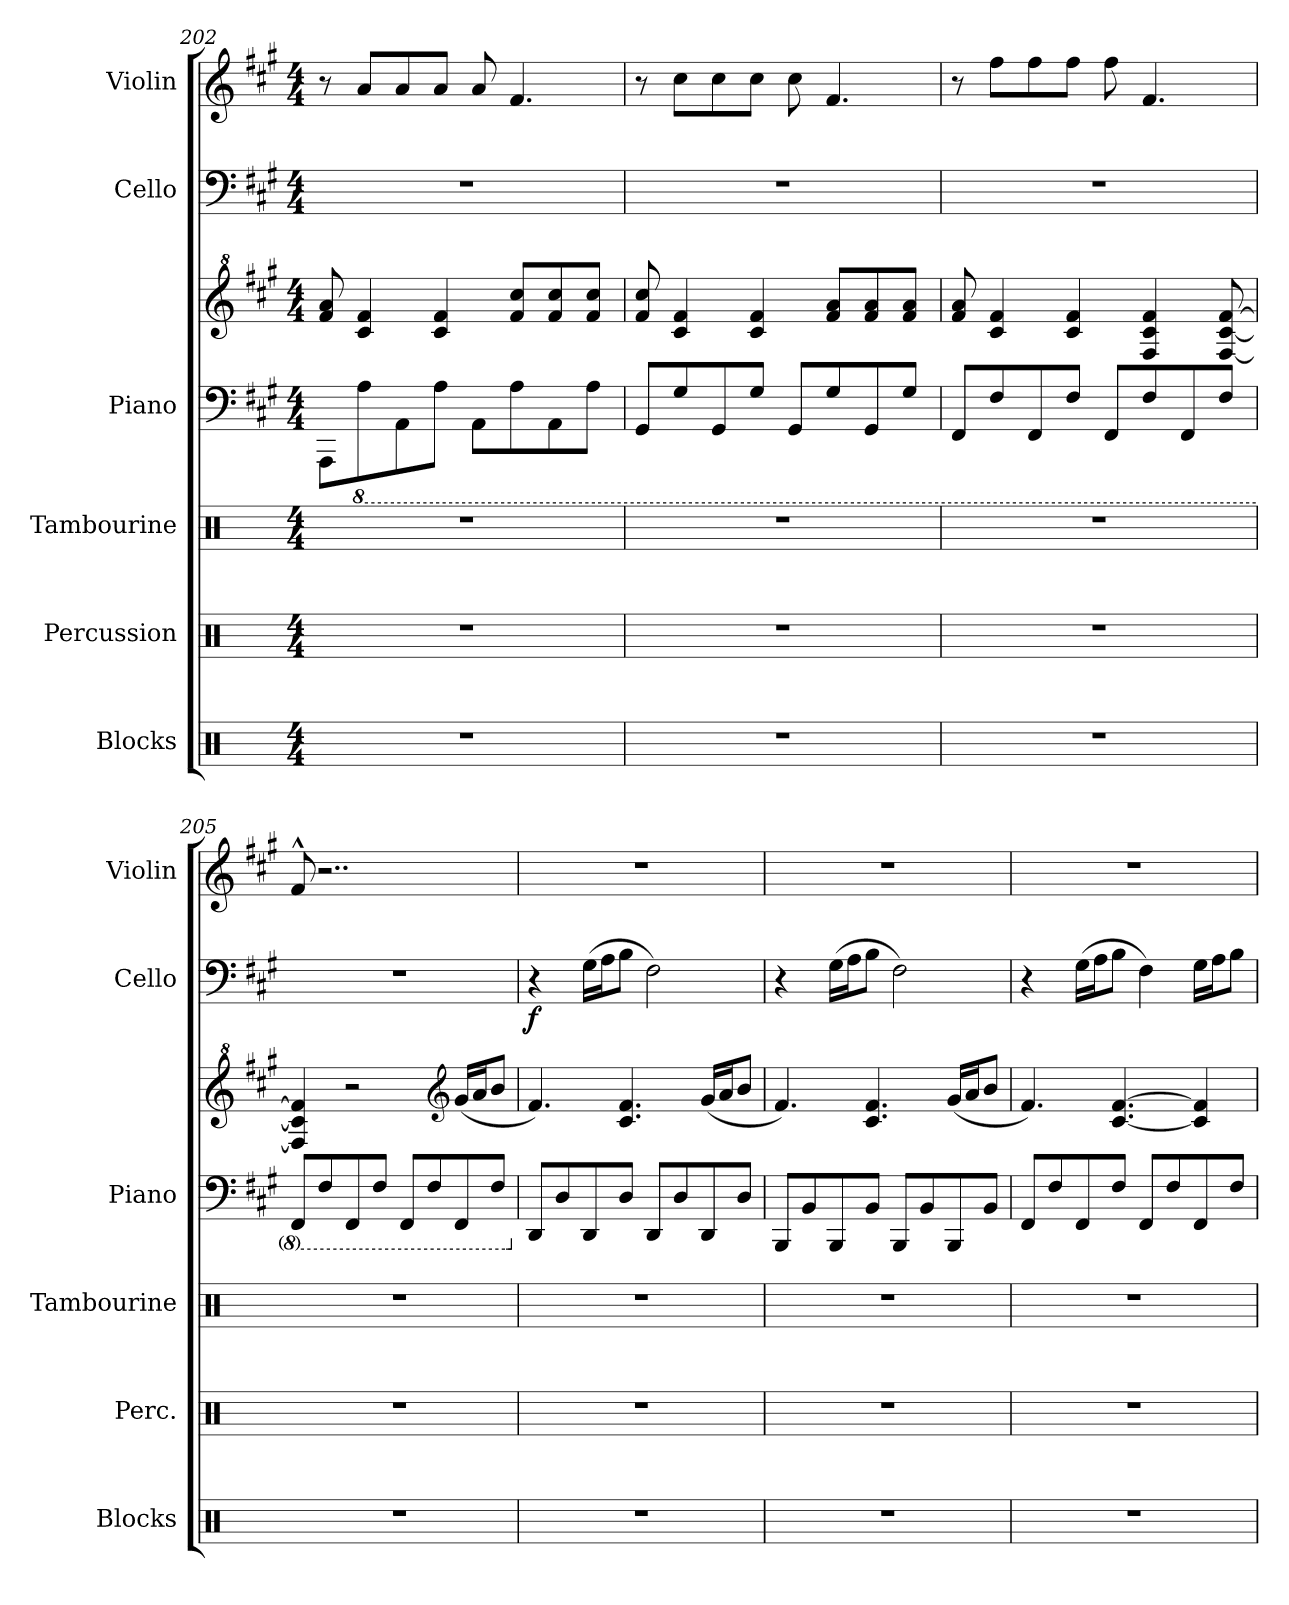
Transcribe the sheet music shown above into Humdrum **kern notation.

**kern	**kern	**kern	**kern	**kern	**kern	**dynam	**kern
*part6	*part5	*part4	*part3	*part3	*part2	*part2	*part1
*staff7	*staff6	*staff5	*staff4	*staff3	*staff2	*staff2	*staff1
*I"Blocks	*I"Percussion	*I"Tambourine	*I"Piano	*	*I"Cello	*	*I"Violin
*I'Blocks	*I'Perc.	*I'Tambourine	*I'Piano	*	*I'Cello	*	*I'Violin
!!LO:LB:g=z
*clefX	*clefX	*clefX	*clefF4	*clefG^2	*clefF4	*	*clefG2
*k[]	*k[]	*k[]	*k[f#c#g#]	*k[f#c#g#]	*k[f#c#g#]	*	*k[f#c#g#]
*M4/4	*M4/4	*M4/4	*M4/4	*M4/4	*M4/4	*	*M4/4
=202	=202	=202	=202	=202	=202	=202	=202
1r	1r	1r	8AAA\L	8ff#/ 8aa/	1r	.	8r
*	*	*	*8ba	*	*	*	*
.	.	.	8AA\	4cc#/ 4ff#/	.	.	8a/L
.	.	.	8AAA\	.	.	.	8a/
.	.	.	8AA\J	4cc#/ 4ff#/	.	.	8a/J
.	.	.	8AAA\L	.	.	.	8a/
.	.	.	8AA\	8ff#/ 8ccc#/L	.	.	4.f#/
.	.	.	8AAA\	8ff#/ 8ccc#/	.	.	.
.	.	.	8AA\J	8ff#/ 8ccc#/J	.	.	.
=203	=203	=203	=203	=203	=203	=203	=203
1r	1r	1r	8GGG#/L	8ff#/ 8ccc#/	1r	.	8r
.	.	.	8GG#/	4cc#/ 4ff#/	.	.	8cc#\L
.	.	.	8GGG#/	.	.	.	8cc#\
.	.	.	8GG#/J	4cc#/ 4ff#/	.	.	8cc#\J
.	.	.	8GGG#/L	.	.	.	8cc#\
.	.	.	8GG#/	8ff#/ 8aa/L	.	.	4.f#/
.	.	.	8GGG#/	8ff#/ 8aa/	.	.	.
.	.	.	8GG#/J	8ff#/ 8aa/J	.	.	.
=204	=204	=204	=204	=204	=204	=204	=204
1r	1r	1r	8FFF#/L	8ff#/ 8aa/	1r	.	8r
.	.	.	8FF#/	4cc#/ 4ff#/	.	.	8ff#\L
.	.	.	8FFF#/	.	.	.	8ff#\
.	.	.	8FF#/J	4cc#/ 4ff#/	.	.	8ff#\J
.	.	.	8FFF#/L	.	.	.	8ff#\
.	.	.	8FF#/	4f#/ 4cc#/ 4ff#/	.	.	4.f#/
.	.	.	8FFF#/	.	.	.	.
.	.	.	8FF#/J	[8f#/ [8cc#/ [8ff#/	.	.	.
=205	=205	=205	=205	=205	=205	=205	=205
1r	1r	1r	8FFF#/L	4f#/] 4cc#/] 4ff#/]	1r	.	8f#^^/
.	.	.	8FF#/	.	.	.	2..r
.	.	.	8FFF#/	2r	.	.	.
.	.	.	8FF#/J	.	.	.	.
.	.	.	8FFF#/L	.	.	.	.
.	.	.	8FF#/	.	.	.	.
*	*	*	*	*clefG2	*	*	*
.	.	.	8FFF#/	(<16g#/LL	.	.	.
.	.	.	.	16a/J	.	.	.
.	.	.	8FF#/J	8b/J	.	.	.
!!LO:PB:g=z
=206	=206	=206	=206	=206	=206	=206	=206
*	*	*	*X8ba	*	*	*	*
!	!	!	!	!	!	!LO:DY:b	!
1r	1r	1r	8DD/L	4.f#/)	4r	f	1r
.	.	.	8D/	.	.	.	.
.	.	.	8DD/	.	(<16G#\LL	.	.
.	.	.	.	.	16A\J	.	.
.	.	.	8D/J	4.c#/ 4.f#/	8B\J	.	.
.	.	.	8DD/L	.	2F#\)	.	.
.	.	.	8D/	.	.	.	.
.	.	.	8DD/	(<16g#/LL	.	.	.
.	.	.	.	16a/J	.	.	.
.	.	.	8D/J	8b/J	.	.	.
=207	=207	=207	=207	=207	=207	=207	=207
1r	1r	1r	8BBB/L	4.f#/)	4r	.	1r
.	.	.	8BB/	.	.	.	.
.	.	.	8BBB/	.	(<16G#\LL	.	.
.	.	.	.	.	16A\J	.	.
.	.	.	8BB/J	4.c#/ 4.f#/	8B\J	.	.
.	.	.	8BBB/L	.	2F#\)	.	.
.	.	.	8BB/	.	.	.	.
.	.	.	8BBB/	(<16g#/LL	.	.	.
.	.	.	.	16a/J	.	.	.
.	.	.	8BB/J	8b/J	.	.	.
=208	=208	=208	=208	=208	=208	=208	=208
1r	1r	1r	8FF#/L	4.f#/)	4r	.	1r
.	.	.	8F#/	.	.	.	.
.	.	.	8FF#/	.	(<16G#\LL	.	.
.	.	.	.	.	16A\J	.	.
.	.	.	8F#/J	[4.c#/ [4.f#/	8B\J	.	.
.	.	.	8FF#/L	.	4F#\)	.	.
.	.	.	8F#/	.	.	.	.
.	.	.	8FF#/	4c#/] 4f#/]	16G#\LL	.	.
.	.	.	.	.	16A\J	.	.
.	.	.	8F#/J	.	8B\J	.	.
=	=	=	=	=	=	=	=
*-	*-	*-	*-	*-	*-	*-	*-
